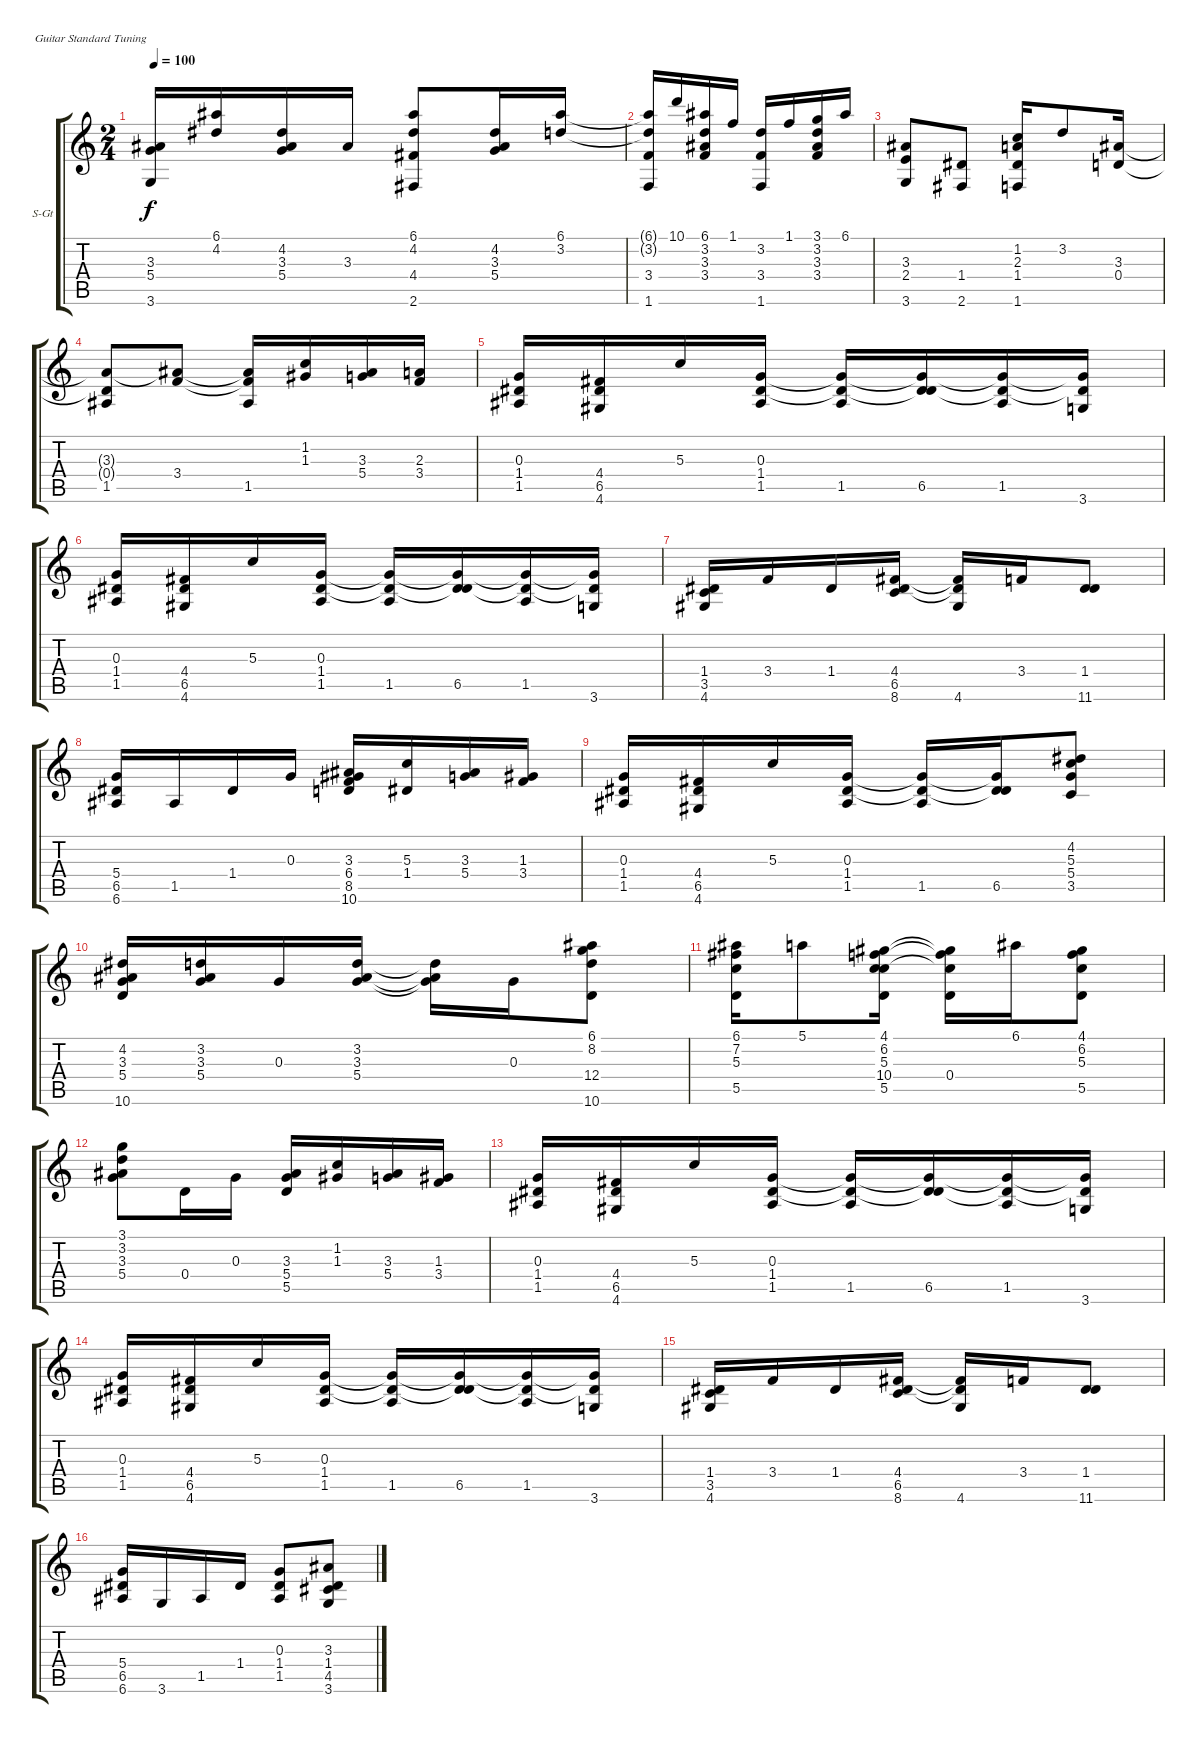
\bracketExtendMode groupsimilarinstruments
\firstSystemTrackNameOrientation horizontal
\otherSystemsTrackNameOrientation horizontal
\track ("Track 1" "S-Gt") {instrument acousticgrandpiano}
\staff {score tabs}
\tuning (E4 B3 G3 D3 A2 E2)
\displaytranspose 12
\ts (2 4)
\tempo 100
\clef g2
\ks c
(3.3 5.4 3.6).16{dy f} (6.1 4.2).16 (4.2 3.3 5.4).16 3.3.16 (6.1 4.2 4.4 2.6).8 (4.2 3.3 5.4).16 (6.1 3.2).16 |
(6.1{t} 3.2{t} 3.4 1.6).16 10.1.16 (6.1 3.2 3.3 3.4).16 1.1.16 (3.2 3.4 1.6).16 1.1.16 (3.1 3.2 3.3 3.4).16 6.1.16 |
(3.3 2.4 3.6).8 (1.4 2.6).8 (1.2 2.3 1.4 1.6).16 3.2.8 (3.3 0.4).16 |
(3.3{t} 0.4{t} 1.5).8 (3.4 3.3{t}).8 (3.3{t} 3.4{t} 1.5).16 (1.2 1.3).16 (3.3 5.4).16 (2.3 3.4).16 |
(0.3 1.4 1.5).16 (4.4 6.5 4.6).16 5.3.16 (0.3 1.4 1.5).16 (0.3{t} 1.4{t} 1.5).16 (0.3{t} 1.4{t} 6.5).16 (0.3{t} 1.4{t} 1.5).16 (0.3{t} 1.4{t} 3.6).16 |
(0.3 1.4 1.5).16 (4.4 6.5 4.6).16 5.3.16 (0.3 1.4 1.5).16 (0.3{t} 1.4{t} 1.5).16 (0.3{t} 1.4{t} 6.5).16 (0.3{t} 1.4{t} 1.5).16 (0.3{t} 1.4{t} 3.6).16 |
(1.4 3.5 4.6).16 3.4.16 1.4.16 (4.4 6.5 8.6).16 (4.4{t} 6.5{t} 4.6).16 3.4.16 (1.4 11.6).8 |
(5.4 6.5 6.6).16 1.5.16 1.4.16 0.3.16 (3.3 6.4 8.5 10.6).16 (5.3 1.4).16 (3.3 5.4).16 (1.3 3.4).16 |
(0.3 1.4 1.5).16 (4.4 6.5 4.6).16 5.3.16 (0.3 1.4 1.5).16 (0.3{t} 1.4{t} 1.5).16 (0.3{t} 1.4{t} 6.5).16 (4.2 5.3 5.4 3.5).8 |
(4.2 3.3 5.4 10.6).16 (3.2 3.3 5.4).16 0.3.16 (3.2 3.3 5.4).16 (3.2{t} 3.3{t} 5.4{t}).16 0.3.16 (6.1 8.2 12.4 10.6).8 |
(6.1 7.2 5.3 5.5).16 5.1.8 (4.1 6.2 5.3 10.4 5.5).16 (4.1{t} 6.2{t} 5.3{t} 0.4).16 6.1.16 (4.1 6.2 5.3 5.5).8 |
(3.1 3.2 3.3 5.4).8 0.4.16 0.3.16 (3.3 5.4 5.5).16 (1.2 1.3).16 (3.3 5.4).16 (1.3 3.4).16 |
(0.3 1.4 1.5).16 (4.4 6.5 4.6).16 5.3.16 (0.3 1.4 1.5).16 (0.3{t} 1.4{t} 1.5).16 (0.3{t} 1.4{t} 6.5).16 (0.3{t} 1.4{t} 1.5).16 (0.3{t} 1.4{t} 3.6).16 |
(0.3 1.4 1.5).16 (4.4 6.5 4.6).16 5.3.16 (0.3 1.4 1.5).16 (0.3{t} 1.4{t} 1.5).16 (0.3{t} 1.4{t} 6.5).16 (0.3{t} 1.4{t} 1.5).16 (0.3{t} 1.4{t} 3.6).16 |
(1.4 3.5 4.6).16 3.4.16 1.4.16 (4.4 6.5 8.6).16 (4.4{t} 6.5{t} 4.6).16 3.4.16 (1.4 11.6).8 |
(5.4 6.5 6.6).16 3.6.16 1.5.16 1.4.16 (0.3 1.4 1.5).8 (3.3 1.4 4.5 3.6).8
